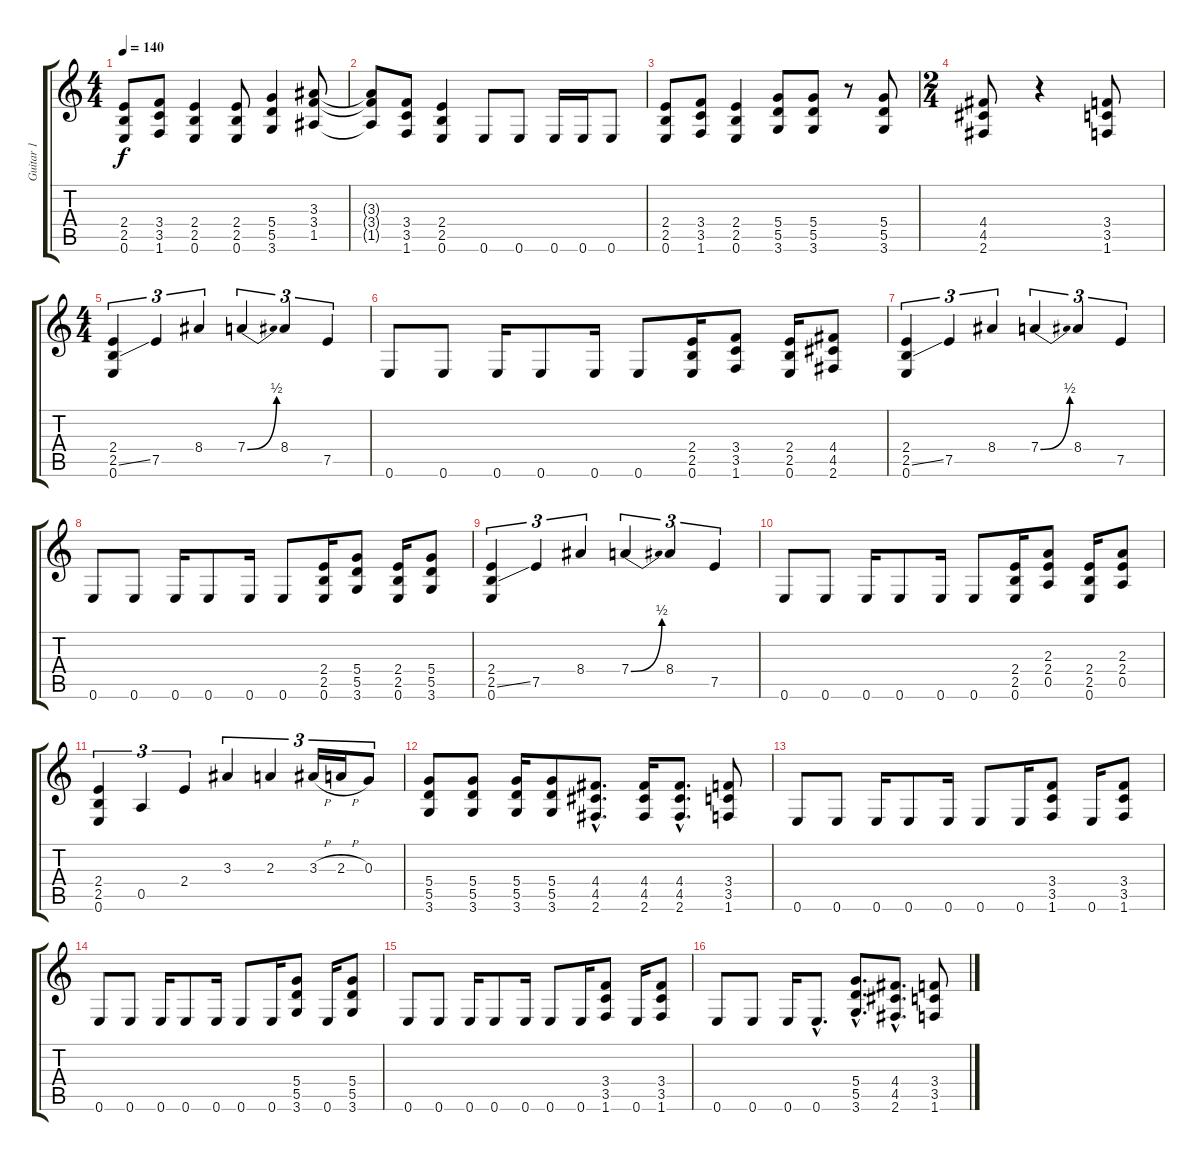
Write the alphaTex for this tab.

\track ("Guitar 1" "Guitar 1") {instrument distortionguitar}
\staff {score tabs}
\tuning (E4 B3 G3 D3 A2 E2) {hide}
\ts (4 4)
\tempo 140
\clef g2
\ks c
(2.4 2.5 0.6).8{dy f} (3.4 3.5 1.6).8 (2.4 2.5 0.6).4 (2.4 2.5 0.6).8 (5.4 5.5 3.6).4 (3.3 3.4 1.5).8 |
(3.3{t} 3.4{t} 1.5{t}).8 (3.4 3.5 1.6).8 (2.4 2.5 0.6).4 0.6.8 0.6.8 0.6.16 0.6.16 0.6.8 |
(2.4 2.5 0.6).8 (3.4 3.5 1.6).8 (2.4 2.5 0.6).4 (5.4 5.5 3.6).8 (5.4 5.5 3.6).8 r.8 (5.4 5.5 3.6).8 |
\ts (2 4)
(4.4 4.5 2.6).8 r.4 (3.4 3.5 1.6).8 |
\ts (4 4)
(2.4 2.5{ss} 0.6).4{tu (3 2)} 7.5.4{tu (3 2)} 8.4.4{tu (3 2)} 7.4{be (bend 0 0 60 2)}.4{tu (3 2)} 8.4.4{tu (3 2)} 7.5.4{tu (3 2)} |
0.6.8 0.6.8 0.6.16 0.6.8 0.6.16 0.6.8 (2.4 2.5 0.6).16 (3.4 3.5 1.6).8 (2.4 2.5 0.6).16 (4.4 4.5 2.6).8 |
(2.4 2.5{ss} 0.6).4{tu (3 2)} 7.5.4{tu (3 2)} 8.4.4{tu (3 2)} 7.4{be (bend 0 0 60 2)}.4{tu (3 2)} 8.4.4{tu (3 2)} 7.5.4{tu (3 2)} |
0.6.8 0.6.8 0.6.16 0.6.8 0.6.16 0.6.8 (2.4 2.5 0.6).16 (5.4 5.5 3.6).8 (2.4 2.5 0.6).16 (5.4 5.5 3.6).8 |
(2.4 2.5{ss} 0.6).4{tu (3 2)} 7.5.4{tu (3 2)} 8.4.4{tu (3 2)} 7.4{be (bend 0 0 60 2)}.4{tu (3 2)} 8.4.4{tu (3 2)} 7.5.4{tu (3 2)} |
0.6.8 0.6.8 0.6.16 0.6.8 0.6.16 0.6.8 (2.4 2.5 0.6).16 (2.3 2.4 0.5).8 (2.4 2.5 0.6).16 (2.3 2.4 0.5).8 |
(2.4 2.5 0.6).4{tu (3 2)} 0.5.4{tu (3 2)} 2.4.4{tu (3 2)} 3.3.4{tu (3 2)} 2.3.4{tu (3 2)} 3.3{h}.16{tu (3 2)} 2.3{h}.16{tu (3 2)} 0.3.8{tu (3 2)} |
(5.4 5.5 3.6).8 (5.4 5.5 3.6).8 (5.4 5.5 3.6).16 (5.4 5.5 3.6).8 (4.4{hac} 4.5{hac} 2.6{hac}).8{d} (4.4 4.5 2.6).16 (4.4{hac} 4.5{hac} 2.6{hac}).8{d} (3.4 3.5 1.6).8 |
0.6.8 0.6.8 0.6.16 0.6.8 0.6.16 0.6.8 0.6.16 (3.4 3.5 1.6).8 0.6.16 (3.4 3.5 1.6).8 |
0.6.8 0.6.8 0.6.16 0.6.8 0.6.16 0.6.8 0.6.16 (5.4 5.5 3.6).8 0.6.16 (5.4 5.5 3.6).8 |
0.6.8 0.6.8 0.6.16 0.6.8 0.6.16 0.6.8 0.6.16 (3.4 3.5 1.6).8 0.6.16 (3.4 3.5 1.6).8 |
0.6.8 0.6.8 0.6.16 0.6{hac}.8{d} (5.4{hac} 5.5{hac} 3.6{hac}).8{d} (4.4{hac} 4.5{hac} 2.6{hac}).8{d} (3.4 3.5 1.6).8
